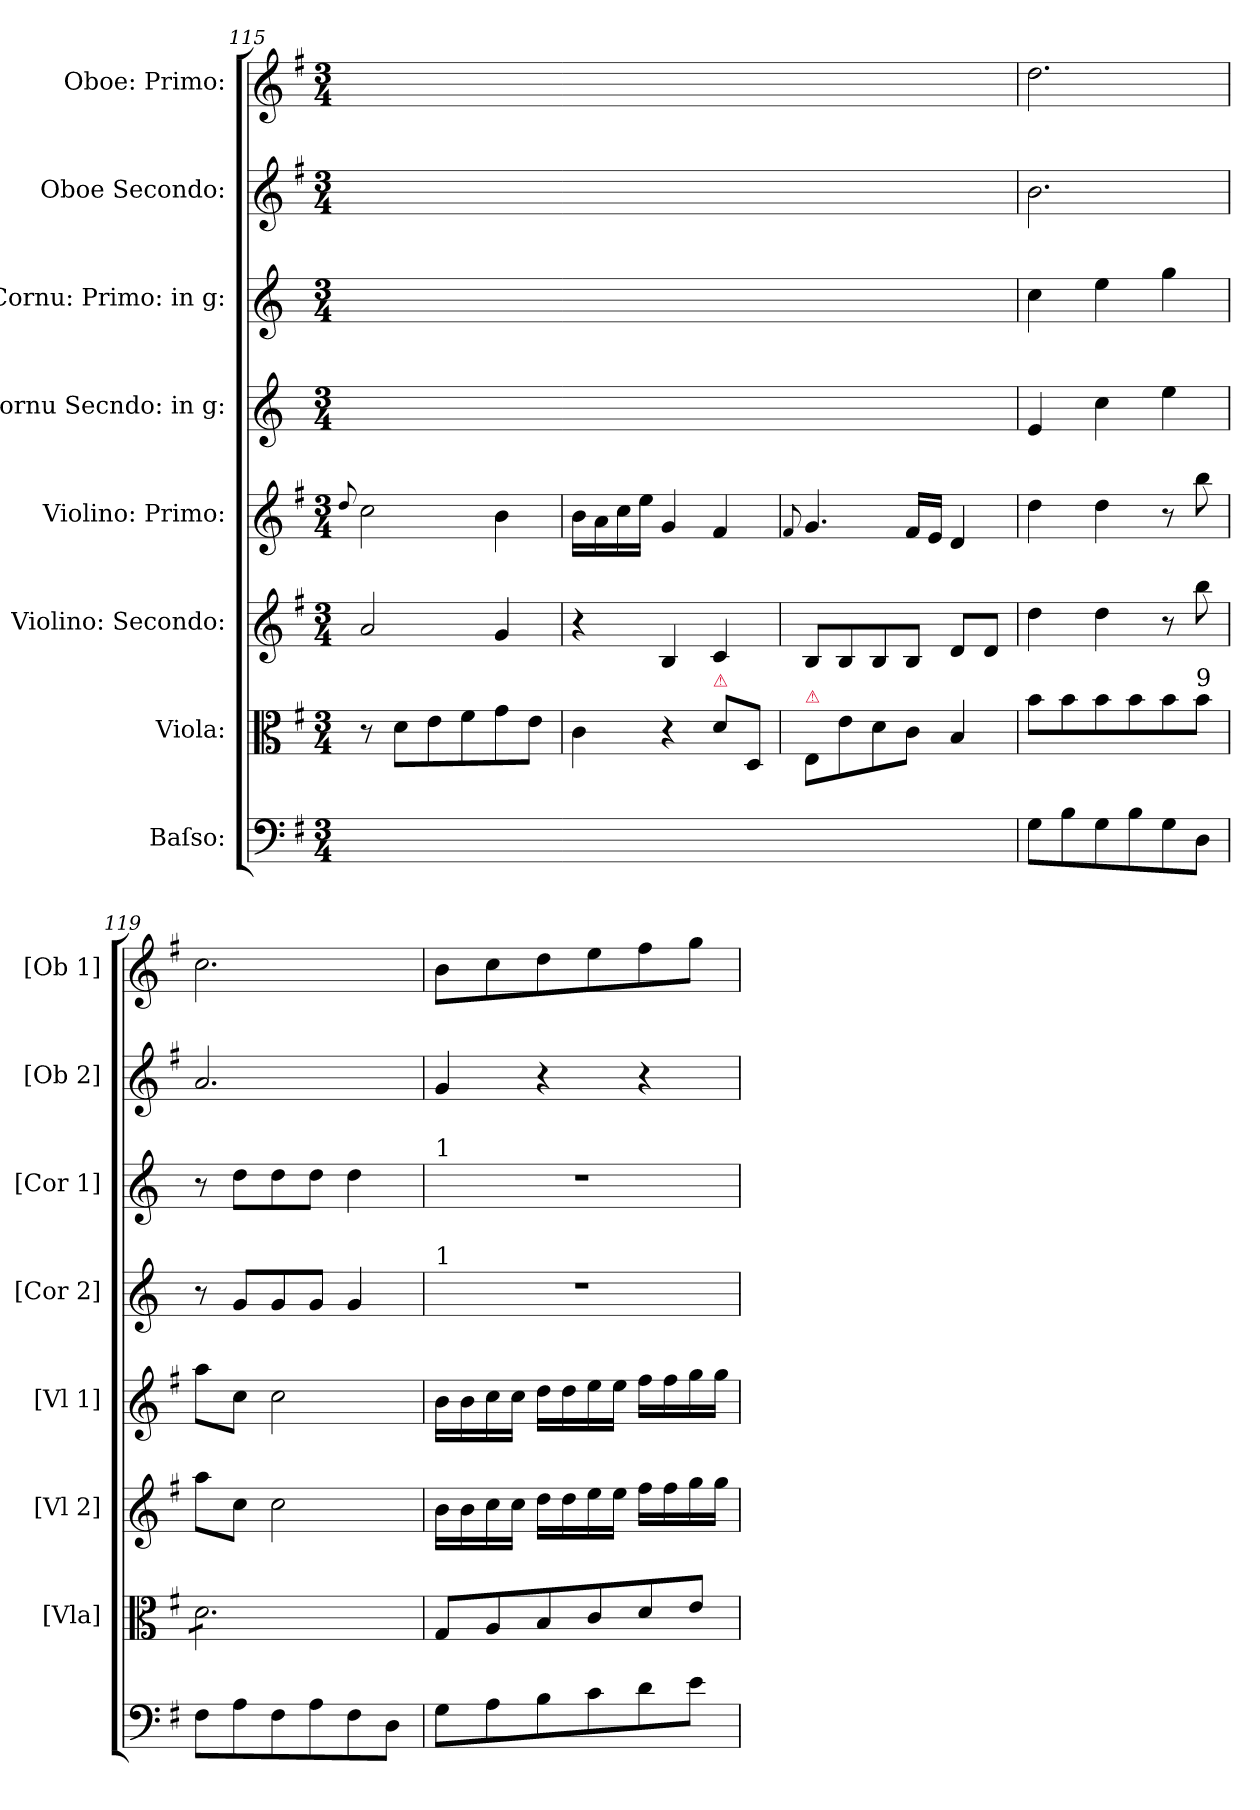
**kern	**kern	**kern	**dynam	**kern	**dynam	**kern	**kern	**kern	**kern
*part8	*part7	*part6	*part6	*part5	*part5	*part4	*part3	*part2	*part1
*staff8	*staff7	*staff6	*staff6	*staff5	*staff5	*staff4	*staff3	*staff2	*staff1
*I"Baſso:	*I"Viola:	*I"Violino: Secondo:	*	*I"Violino: Primo:	*	*I"Cornu Secndo: in g:	*I"Cornu: Primo: in g:	*I"Oboe Secondo:	*I"Oboe: Primo:
*	*I'[Vla]	*I'[Vl 2]	*	*I'[Vl 1]	*	*I'[Cor 2]	*I'[Cor 1]	*I'[Ob 2]	*I'[Ob 1]
*clefF4	*clefC3	*clefG2	*	*clefG2	*	*clefG2	*clefG2	*clefG2	*clefG2
*	*	*	*	*	*	*ITrd3c5	*ITrd3c5	*	*
*k[f#]	*k[f#]	*k[f#]	*	*k[f#]	*	*k[f#]	*k[f#]	*k[f#]	*k[f#]
*G:	*G:	*G:	*	*G:	*	*	*	*G:	*G:
*M3/4	*M3/4	*M3/4	*	*M3/4	*	*M3/4	*M3/4	*M3/4	*M3/4
=115	=115	=115	=115	=115	=115	=115	=115	=115	=115
.	.	.	.	8qqdd/	.	.	.	.	.
2.ryy	8r	2a/	.	2cc\	.	2.ryy	2.ryy	2.ryy	2.ryy
.	8d\L	.	.	.	.	.	.	.	.
.	8e\	.	.	.	.	.	.	.	.
.	8f#\	.	.	.	.	.	.	.	.
.	8g\	4g/	.	4b\	.	.	.	.	.
.	8e\J	.	.	.	.	.	.	.	.
=116-	=116	=116	=116-	=116	=116-	=116-	=116-	=116-	=116-
2.ryy	4c\	4r	.	16b\LL	.	2.ryy	2.ryy	2.ryy	2.ryy
.	.	.	.	16a\	.	.	.	.	.
.	.	.	.	16cc\	.	.	.	.	.
.	.	.	.	16ee\JJ	.	.	.	.	.
.	4r	4B/	.	4g/	.	.	.	.	.
!	!LO:TX:a:color=crimson:t=⚠	!	!	!	!	!	!	!	!
.	8d\L	4c/	.	4f#/	.	.	.	.	.
.	8D/J	.	.	.	.	.	.	.	.
=117-	=117	=117	=117-	=117	=117-	=117-	=117-	=117-	=117-
.	.	.	.	8qqf#/	.	.	.	.	.
!	!LO:TX:a:color=crimson:t=⚠	!	!	!	!	!	!	!	!
2.ryy	8E/L	8B/L	.	4.g/	.	2.ryy	2.ryy	2.ryy	2.ryy
.	8e\	8B/	.	.	.	.	.	.	.
.	8d\	8B/	.	.	.	.	.	.	.
.	8c\J	8B/J	.	16f#/LL	.	.	.	.	.
.	.	.	.	16e/JJ	.	.	.	.	.
.	4B/	8d/L	.	4d/	.	.	.	.	.
.	.	8d/J	.	.	.	.	.	.	.
=118	=118	=118	=118	=118	=118	=118	=118	=118	=118
8G\L	8b\L	4dd\	for&colon;	4dd\	for	4B/	4g\	2.b\	2.dd\
8B\	8b\	.	.	.	.	.	.	.	.
8G\	8b\	4dd\	.	4dd\	.	4g\	4b\	.	.
8B\	8b\	.	.	.	.	.	.	.	.
8G\	8b\	8r	.	8r	.	4b\	4dd\	.	.
!	!LO:TX:a:t=9	!	!	!	!	!	!	!	!
8D\J	8b\J	8bb\	.	8bb\	.	.	.	.	.
=119	=119	=119	=119	=119	=119	=119	=119	=119	=119
*	*tremolo	*	*	*	*	*	*	*	*
8F#\L	8d\L	8aa\L	.	8aa\L	.	8r	8r	2.a/	2.cc\
8A\	8d\	8cc\J	.	8cc\J	.	8d/L	8a\L	.	.
8F#\	8d\	2cc\	.	2cc\	.	8d/	8a\	.	.
8A\	8d\	.	.	.	.	8d/J	8a\J	.	.
8F#\	8d\	.	.	.	.	4d/	4a\	.	.
8D\J	8d\J	.	.	.	.	.	.	.	.
*	*Xtremolo	*	*	*	*	*	*	*	*
=120	=120	=120	=120	=120	=120	=120	=120	=120	=120
!	!	!	!	!	!	!	!LO:TX:a:t=1	!	!
!	!	!	!	!	!	!LO:TX:a:t=1	!	!	!
8G\L	8G/L	16b\LL	.	16b\LL	for&colon;	2.r	2.r	4g/	8b\L
.	.	16b\	.	16b\	.	.	.	.	.
8A\	8A/	16cc\	.	16cc\	.	.	.	.	8cc\
.	.	16cc\JJ	.	16cc\JJ	.	.	.	.	.
8B\	8B/	16dd\LL	.	16dd\LL	.	.	.	4r	8dd\
.	.	16dd\	.	16dd\	.	.	.	.	.
8c\	8c/	16ee\	.	16ee\	.	.	.	.	8ee\
.	.	16ee\JJ	.	16ee\JJ	.	.	.	.	.
8d\	8d/	16ff#\LL	.	16ff#\LL	.	.	.	4r	8ff#\
.	.	16ff#\	.	16ff#\	.	.	.	.	.
8e\J	8e/J	16gg\	.	16gg\	.	.	.	.	8gg\J
.	.	16gg\JJ	.	16gg\JJ	.	.	.	.	.
=	=	=	=	=	=	=	=	=	=
*-	*-	*-	*-	*-	*-	*-	*-	*-	*-
